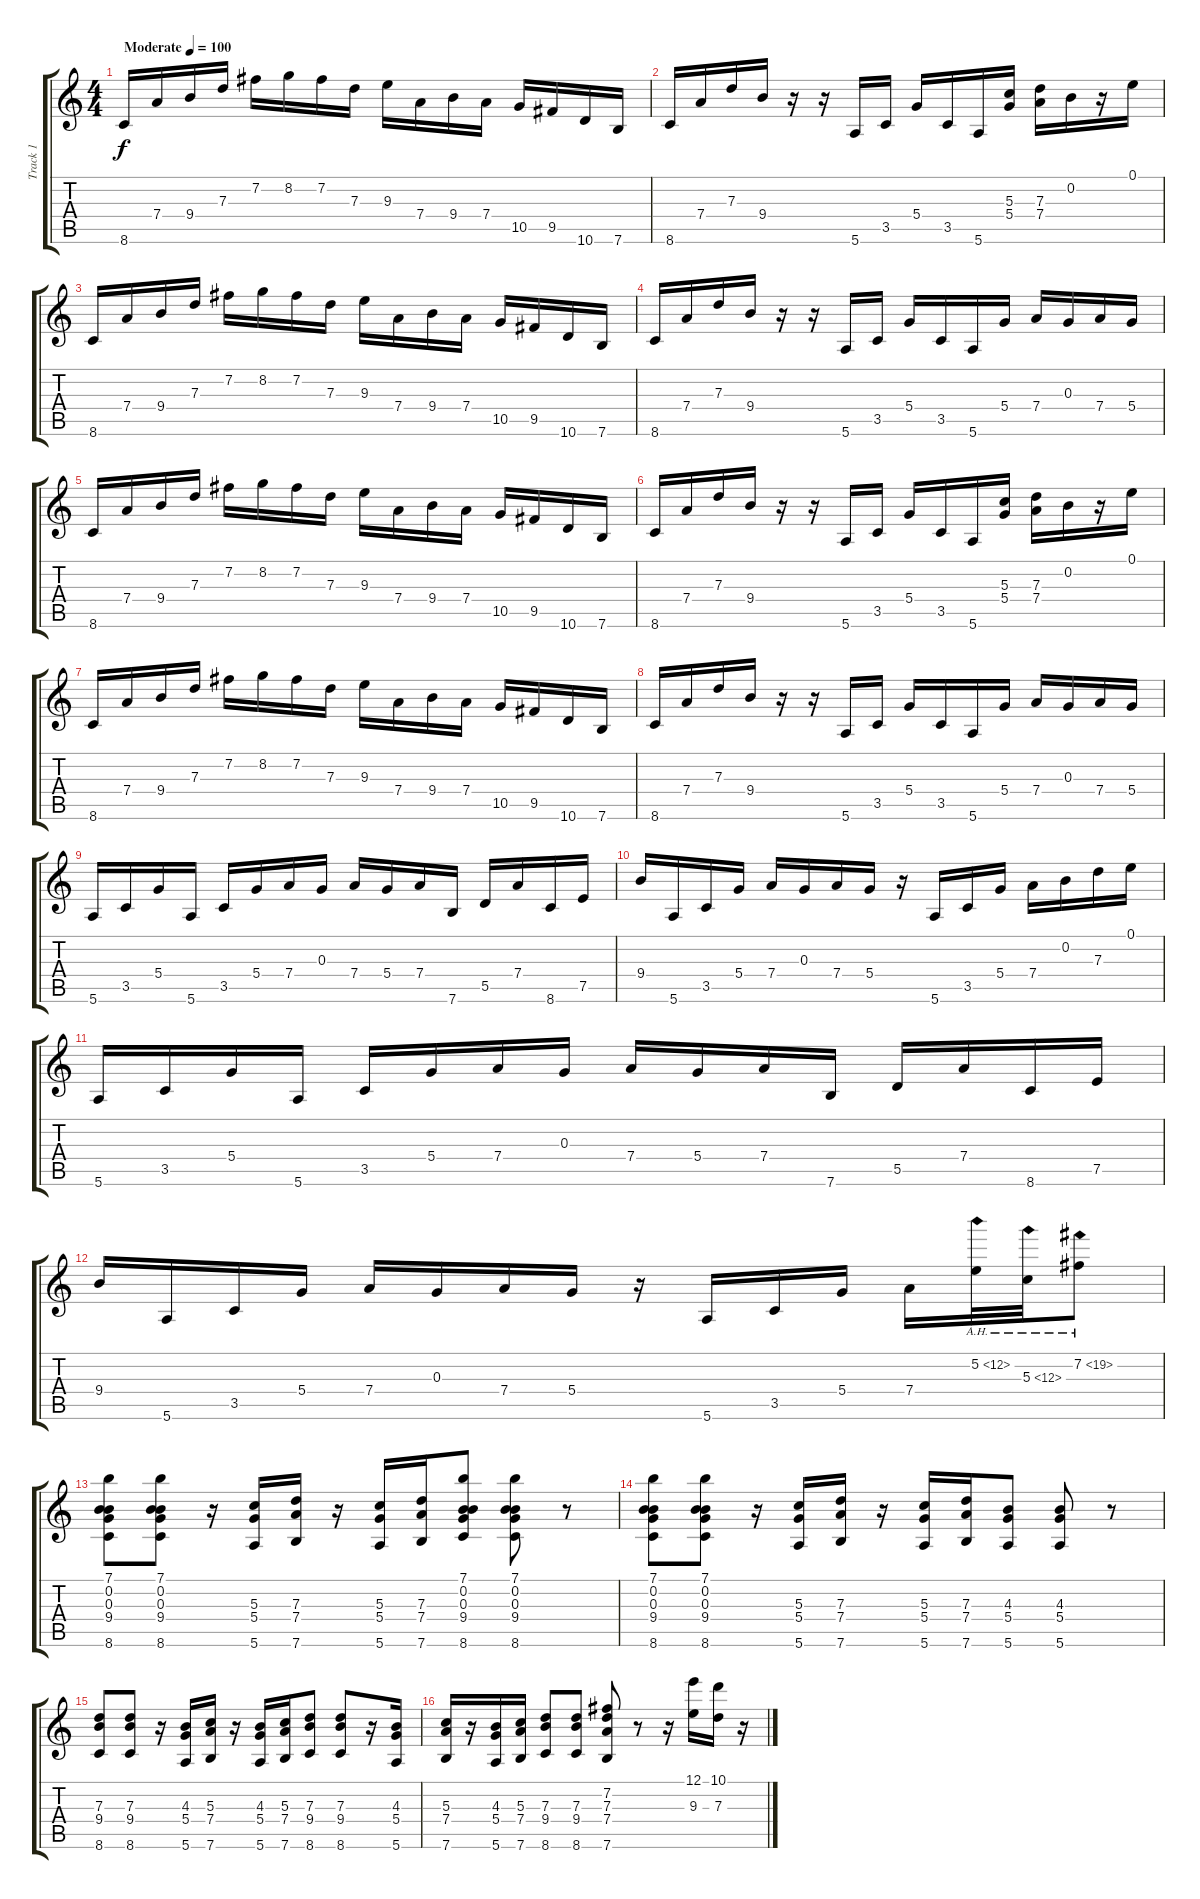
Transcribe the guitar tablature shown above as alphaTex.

\track ("Track 1" "Track 1") {instrument acousticguitarsteel}
\staff {score tabs}
\tuning (E4 B3 G3 D3 A2 E2) {hide}
\ts (4 4)
\tempo (100 "Moderate")
\clef g2
\ks c
8.6.16{dy f instrument acousticguitarsteel} 7.4.16 9.4.16 7.3.16 7.2.16 8.2.16 7.2.16 7.3.16 9.3.16 7.4.16 9.4.16 7.4.16 10.5.16 9.5.16 10.6.16 7.6.16 |
8.6.16 7.4.16 7.3.16 9.4.16 r.16 r.16 5.6.16 3.5.16 5.4.16 3.5.16 5.6.16 (5.3 5.4).16 (7.3 7.4).16 0.2.16 r.16 0.1.16 |
8.6.16 7.4.16 9.4.16 7.3.16 7.2.16 8.2.16 7.2.16 7.3.16 9.3.16 7.4.16 9.4.16 7.4.16 10.5.16 9.5.16 10.6.16 7.6.16 |
8.6.16 7.4.16 7.3.16 9.4.16 r.16 r.16 5.6.16 3.5.16 5.4.16 3.5.16 5.6.16 5.4.16 7.4.16 0.3.16 7.4.16 5.4.16 |
8.6.16 7.4.16 9.4.16 7.3.16 7.2.16 8.2.16 7.2.16 7.3.16 9.3.16 7.4.16 9.4.16 7.4.16 10.5.16 9.5.16 10.6.16 7.6.16 |
8.6.16 7.4.16 7.3.16 9.4.16 r.16 r.16 5.6.16 3.5.16 5.4.16 3.5.16 5.6.16 (5.3 5.4).16 (7.3 7.4).16 0.2.16 r.16 0.1.16 |
8.6.16 7.4.16 9.4.16 7.3.16 7.2.16 8.2.16 7.2.16 7.3.16 9.3.16 7.4.16 9.4.16 7.4.16 10.5.16 9.5.16 10.6.16 7.6.16 |
8.6.16 7.4.16 7.3.16 9.4.16 r.16 r.16 5.6.16 3.5.16 5.4.16 3.5.16 5.6.16 5.4.16 7.4.16 0.3.16 7.4.16 5.4.16 |
5.6.16 3.5.16 5.4.16 5.6.16 3.5.16 5.4.16 7.4.16 0.3.16 7.4.16 5.4.16 7.4.16 7.6.16 5.5.16 7.4.16 8.6.16 7.5.16 |
9.4.16 5.6.16 3.5.16 5.4.16 7.4.16 0.3.16 7.4.16 5.4.16 r.16 5.6.16 3.5.16 5.4.16 7.4.16 0.2.16 7.3.16 0.1.16 |
5.6.16 3.5.16 5.4.16 5.6.16 3.5.16 5.4.16 7.4.16 0.3.16 7.4.16 5.4.16 7.4.16 7.6.16 5.5.16 7.4.16 8.6.16 7.5.16 |
9.4.16 5.6.16 3.5.16 5.4.16 7.4.16 0.3.16 7.4.16 5.4.16 r.16 5.6.16 3.5.16 5.4.16 7.4.16 5.2{ah 7}.32 5.3{ah 7}.32 7.2{ah 12}.8 |
(7.1 0.2 0.3 9.4 8.6).8 (7.1 0.2 0.3 9.4 8.6).8 r.16 (5.3 5.4 5.6).16 (7.3 7.4 7.6).16 r.16 (5.3 5.4 5.6).16 (7.3 7.4 7.6).16 (7.1 0.2 0.3 9.4 8.6).8 (7.1 0.2 0.3 9.4 8.6).8 r.8 |
(7.1 0.2 0.3 9.4 8.6).8 (7.1 0.2 0.3 9.4 8.6).8 r.16 (5.3 5.4 5.6).16 (7.3 7.4 7.6).16 r.16 (5.3 5.4 5.6).16 (7.3 7.4 7.6).16 (4.3 5.4 5.6).8 (4.3 5.4 5.6).8 r.8 |
(7.3 9.4 8.6).8 (7.3 9.4 8.6).8 r.16 (4.3 5.4 5.6).16 (5.3 7.4 7.6).16 r.16 (4.3 5.4 5.6).16 (5.3 7.4 7.6).16 (7.3 9.4 8.6).8 (7.3 9.4 8.6).8 r.16 (4.3 5.4 5.6).16 |
(5.3 7.4 7.6).16 r.16 (4.3 5.4 5.6).16 (5.3 7.4 7.6).16 (7.3 9.4 8.6).8 (7.3 9.4 8.6).8 (7.2 7.3 7.4 7.6).8 r.8 r.16 (12.1 9.3).16 (10.1 7.3).16 r.16
